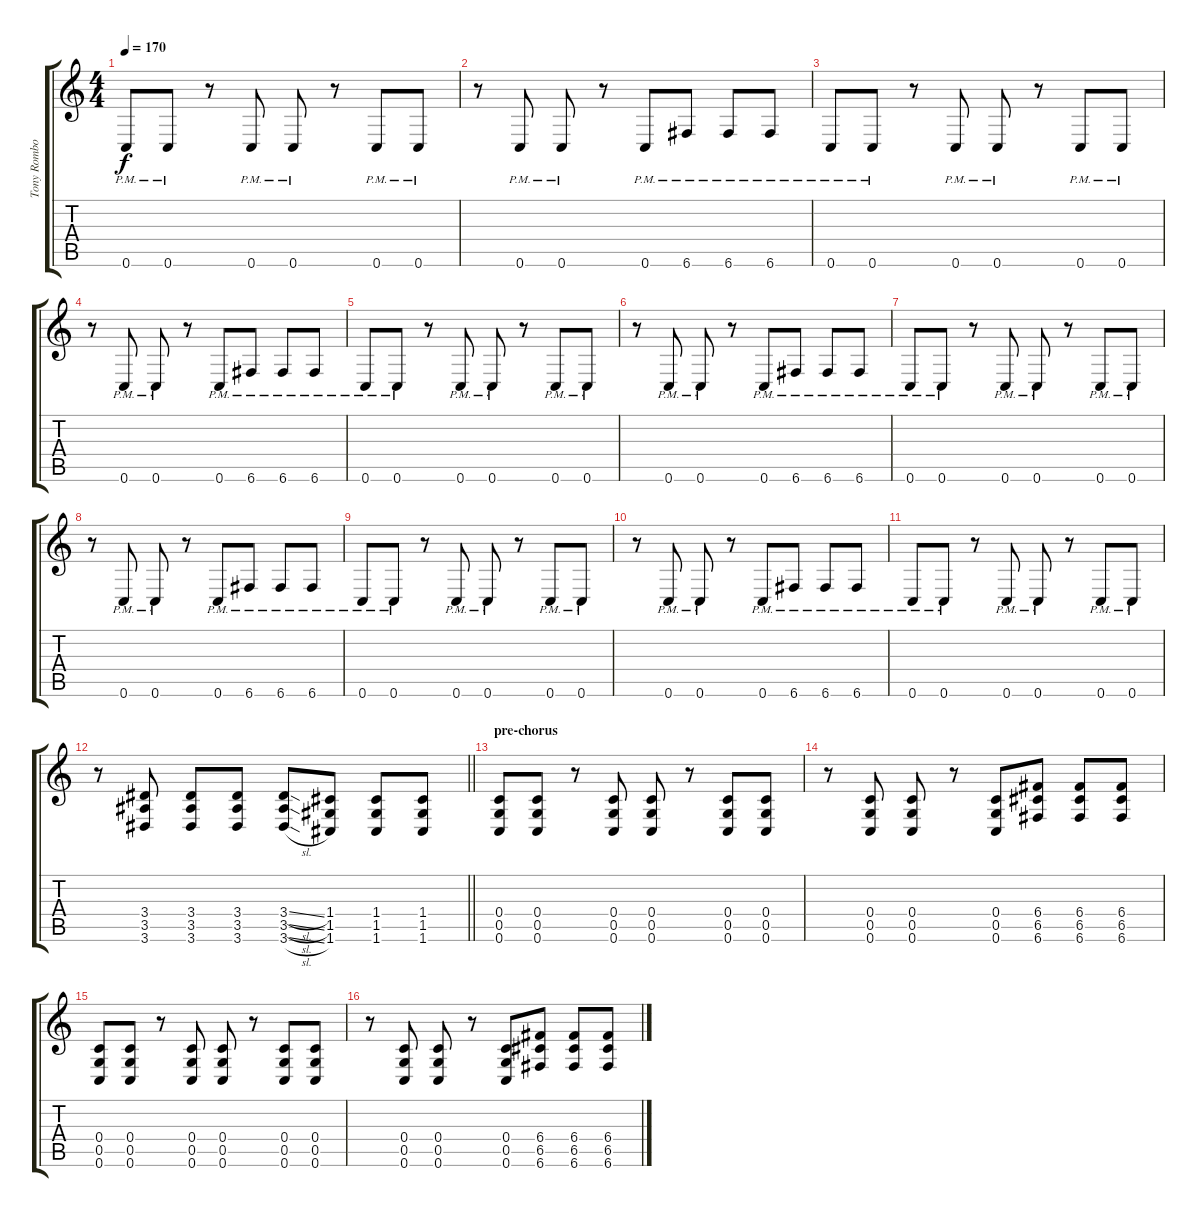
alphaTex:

\track ("Tony Rombola - rythm" "Tony Rombo") {instrument distortionguitar}
\staff {score tabs}
\tuning (D4 A3 F3 C3 G2 C2) {hide}
\ts (4 4)
\tempo 170
\clef g2
\ks c
0.6{pm}.8{dy f} 0.6{pm}.8 r.8 0.6{pm}.8 0.6{pm}.8 r.8 0.6{pm}.8 0.6{pm}.8 |
r.8 0.6{pm}.8 0.6{pm}.8 r.8 0.6{pm}.8 6.6{pm}.8 6.6{pm}.8 6.6{pm}.8 |
0.6{pm}.8 0.6{pm}.8 r.8 0.6{pm}.8 0.6{pm}.8 r.8 0.6{pm}.8 0.6{pm}.8 |
r.8 0.6{pm}.8 0.6{pm}.8 r.8 0.6{pm}.8 6.6{pm}.8 6.6{pm}.8 6.6{pm}.8 |
0.6{pm}.8 0.6{pm}.8 r.8 0.6{pm}.8 0.6{pm}.8 r.8 0.6{pm}.8 0.6{pm}.8 |
r.8 0.6{pm}.8 0.6{pm}.8 r.8 0.6{pm}.8 6.6{pm}.8 6.6{pm}.8 6.6{pm}.8 |
0.6{pm}.8 0.6{pm}.8 r.8 0.6{pm}.8 0.6{pm}.8 r.8 0.6{pm}.8 0.6{pm}.8 |
r.8 0.6{pm}.8 0.6{pm}.8 r.8 0.6{pm}.8 6.6{pm}.8 6.6{pm}.8 6.6{pm}.8 |
0.6{pm}.8 0.6{pm}.8 r.8 0.6{pm}.8 0.6{pm}.8 r.8 0.6{pm}.8 0.6{pm}.8 |
r.8 0.6{pm}.8 0.6{pm}.8 r.8 0.6{pm}.8 6.6{pm}.8 6.6{pm}.8 6.6{pm}.8 |
0.6{pm}.8 0.6{pm}.8 r.8 0.6{pm}.8 0.6{pm}.8 r.8 0.6{pm}.8 0.6{pm}.8 |
\barLineRight lightlight
r.8 (3.4 3.5 3.6).8 (3.4 3.5 3.6).8 (3.4 3.5 3.6).8 (3.4{sl} 3.5{sl} 3.6{sl}).8 (1.4 1.5 1.6).8 (1.4 1.5 1.6).8 (1.4 1.5 1.6).8 |
\section ("" "pre-chorus")
(0.4 0.5 0.6).8 (0.4 0.5 0.6).8 r.8 (0.4 0.5 0.6).8 (0.4 0.5 0.6).8 r.8 (0.4 0.5 0.6).8 (0.4 0.5 0.6).8 |
r.8 (0.4 0.5 0.6).8 (0.4 0.5 0.6).8 r.8 (0.4 0.5 0.6).8 (6.4 6.5 6.6).8 (6.4 6.5 6.6).8 (6.4 6.5 6.6).8 |
(0.4 0.5 0.6).8 (0.4 0.5 0.6).8 r.8 (0.4 0.5 0.6).8 (0.4 0.5 0.6).8 r.8 (0.4 0.5 0.6).8 (0.4 0.5 0.6).8 |
r.8 (0.4 0.5 0.6).8 (0.4 0.5 0.6).8 r.8 (0.4 0.5 0.6).8 (6.4 6.5 6.6).8 (6.4 6.5 6.6).8 (6.4 6.5 6.6).8
